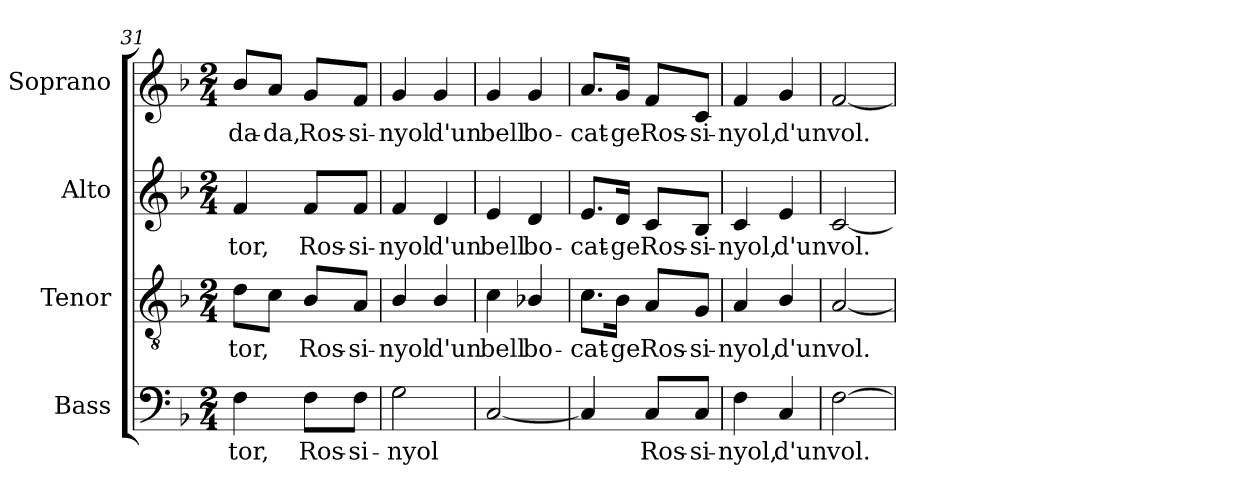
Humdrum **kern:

**kern	**text	**kern	**text	**kern	**text	**kern	**text
*part4	*part4	*part3	*part3	*part2	*part2	*part1	*part1
*staff4	*staff4	*staff3	*staff3	*staff2	*staff2	*staff1	*staff1
*I"Bass	*	*I"Tenor	*	*I"Alto	*	*I"Soprano	*
*I'B.	*	*I'T.	*	*I'A.	*	*I'S.	*
*clefF4	*	*clefGv2	*	*clefG2	*	*clefG2	*
*	*	*ITrd7c12	*	*	*	*	*
*k[b-]	*	*k[b-]	*	*k[b-]	*	*k[b-]	*
*F:	*	*F:	*	*F:	*	*F:	*
*M2/4	*	*M2/4	*	*M2/4	*	*M2/4	*
=31	=31	=31	=31	=31	=31	=31	=31
!	!LO:LY:b:color=#000000	!	!	!	!	!	!
!	!	!	!LO:LY:b:color=#000000	!	!	!	!
!	!	!	!	!	!LO:LY:b:color=#000000	!	!
!	!	!	!	!	!	!	!LO:LY:b:color=#000000
4Fi\	-tor,	8Di\L	-tor,	4fi/	-tor,	8b-i/L	da-
!	!	!	!	!	!	!	!LO:LY:b:color=#000000
.	.	8Ci\J	.	.	.	8ai/J	-da,
!	!LO:LY:b:color=#000000	!	!	!	!	!	!
!	!	!	!LO:LY:b:color=#000000	!	!	!	!
!	!	!	!	!	!LO:LY:b:color=#000000	!	!
!	!	!	!	!	!	!	!LO:LY:b:color=#000000
8Fi\L	Ros-	8BB-i/L	Ros-	8fi/L	Ros-	8gi/L	Ros-
!	!LO:LY:b:color=#000000	!	!	!	!	!	!
!	!	!	!LO:LY:b:color=#000000	!	!	!	!
!	!	!	!	!	!LO:LY:b:color=#000000	!	!
!	!	!	!	!	!	!	!LO:LY:b:color=#000000
8Fi\J	-si-	8AAi/J	-si-	8fi/J	-si-	8fi/J	-si-
=32	=32	=32	=32	=32	=32	=32	=32
!	!LO:LY:b:color=#000000	!	!	!	!	!	!
!	!	!	!LO:LY:b:color=#000000	!	!	!	!
!	!	!	!	!	!LO:LY:b:color=#000000	!	!
!	!	!	!	!	!	!	!LO:LY:b:color=#000000
2Gi\	-nyol	4BB-i/	-nyol	4fi/	-nyol	4gi/	-nyol
!	!	!	!LO:LY:b:color=#000000	!	!	!	!
!	!	!	!	!	!LO:LY:b:color=#000000	!	!
!	!	!	!	!	!	!	!LO:LY:b:color=#000000
.	.	4BB-i/	d'un	4di/	d'un	4gi/	d'un
=33	=33	=33	=33	=33	=33	=33	=33
!	!	!	!LO:LY:b:color=#000000	!	!	!	!
!	!	!	!	!	!LO:LY:b:color=#000000	!	!
!	!	!	!	!	!	!	!LO:LY:b:color=#000000
[2Ci/	.	4Ci\	bell	4ei/	bell	4gi/	bell
!	!	!	!LO:LY:b:color=#000000	!	!	!	!
!	!	!	!	!	!LO:LY:b:color=#000000	!	!
!	!	!	!	!	!	!	!LO:LY:b:color=#000000
.	.	4BB-Xi/	bo-	4di/	bo-	4gi/	bo-
!!LO:LB:g=z
=34	=34	=34	=34	=34	=34	=34	=34
!	!	!	!LO:LY:b:color=#000000	!	!	!	!
!	!	!	!	!	!LO:LY:b:color=#000000	!	!
!	!	!	!	!	!	!	!LO:LY:b:color=#000000
4Ci/]	.	8.Ci\L	-cat-	8.ei/L	-cat-	8.ai/L	-cat-
!	!	!	!LO:LY:b:color=#000000	!	!	!	!
!	!	!	!	!	!LO:LY:b:color=#000000	!	!
!	!	!	!	!	!	!	!LO:LY:b:color=#000000
.	.	16BB-i\Jk	-ge	16di/Jk	-ge	16gi/Jk	-ge
!	!LO:LY:b:color=#000000	!	!	!	!	!	!
!	!	!	!LO:LY:b:color=#000000	!	!	!	!
!	!	!	!	!	!LO:LY:b:color=#000000	!	!
!	!	!	!	!	!	!	!LO:LY:b:color=#000000
8Ci/L	Ros-	8AAi/L	Ros-	8ci/L	Ros-	8fi/L	Ros-
!	!LO:LY:b:color=#000000	!	!	!	!	!	!
!	!	!	!LO:LY:b:color=#000000	!	!	!	!
!	!	!	!	!	!LO:LY:b:color=#000000	!	!
!	!	!	!	!	!	!	!LO:LY:b:color=#000000
8Ci/J	-si-	8GGi/J	-si-	8B-i/J	-si-	8ci/J	-si-
=35	=35	=35	=35	=35	=35	=35	=35
!	!LO:LY:b:color=#000000	!	!	!	!	!	!
!	!	!	!LO:LY:b:color=#000000	!	!	!	!
!	!	!	!	!	!LO:LY:b:color=#000000	!	!
!	!	!	!	!	!	!	!LO:LY:b:color=#000000
4Fi\	-nyol,	4AAi/	-nyol,	4ci/	-nyol,	4fi/	-nyol,
!	!LO:LY:b:color=#000000	!	!	!	!	!	!
!	!	!	!LO:LY:b:color=#000000	!	!	!	!
!	!	!	!	!	!LO:LY:b:color=#000000	!	!
!	!	!	!	!	!	!	!LO:LY:b:color=#000000
4Ci/	d'un	4BB-i/	d'un	4ei/	d'un	4gi/	d'un
=36	=36	=36	=36	=36	=36	=36	=36
!	!LO:LY:b:color=#000000	!	!	!	!	!	!
!	!	!	!LO:LY:b:color=#000000	!	!	!	!
!	!	!	!	!	!LO:LY:b:color=#000000	!	!
!	!	!	!	!	!	!	!LO:LY:b:color=#000000
[2Fi\	vol.	[2AAi/	vol.	[2ci/	vol.	[2fi/	vol.
=	=	=	=	=	=	=	=
*-	*-	*-	*-	*-	*-	*-	*-
